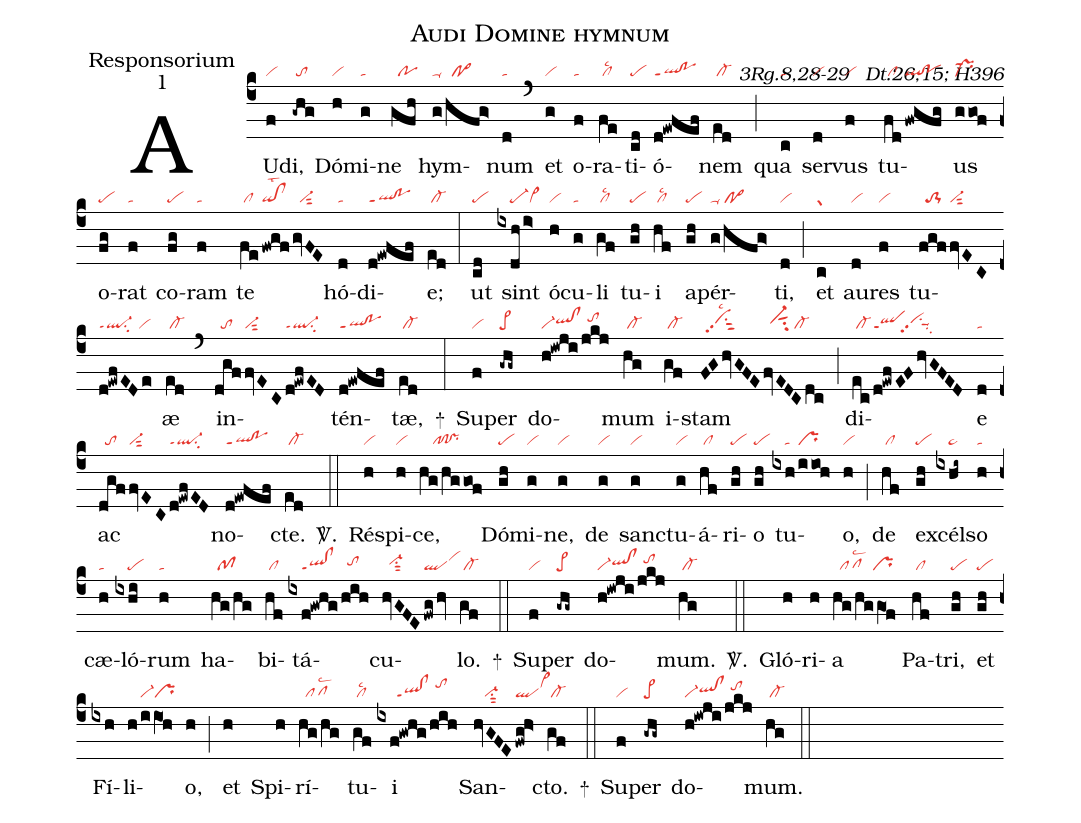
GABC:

name:Audi Domine hymnum;
office-part:Responsorium;
mode:1;
commentary:ꝶ 3Rg.8,28-29 ꝟ Dt.26,15; H396;
nabc-lines:1;
%%
(c4)
AU(f|vi)di,(-ghg|/to) Dó(h|vi)mi(g|ta)ne(gfh|//po) hym(g|ta-|/hfg>|//po>)num(d|ta) (`)
et(g|vi) o(f|ta)ra(fe|/cllsc2)ti(cd|pe)ó(d!ewfef|ql!poppt1)nem(ed|/cl-) (;)
qua(c|ta) ser(d|vi)vus(f|vi) tu(fd|/cl|fwgfg|ql!po)us(ggo!f|pr-) o(fg|pe)rat(f|ta) co(fg|pe)ram(f|ta) te(fe|/cl|fwgf|qi!cllst2|gvFE|//vi-sut2) hó(d|ta)di(d!ewfef|ql!poppt1)e;(ed|/cl-) (:)
ut(cd|pe) sint(ixdh/i>|////pe-vi>) ó(h|vi)cu(g|ta)li(gf|/cllsc2) tu(gh|pe)i(hf|/cllsc2) a(gh|pe)pér(g/hfg>|ta-/po>)ti,(d|vi) (;)
et(c|gr) au(d|vi)res(f|vi) tu(fgf|//to-1|fvEC|vi-sut2|d!ewfEDe|ql-ppt1su2/vi)æ(ed|/cl-) (`)
in(dgf|//to|fvEC|vi-sut2|d!ewfED|ql-ppt1su2)tén(d!ewfef|ql!poppt1)tæ,(ed|/cl-) +(:)
Su(f|vi)per(-ghg~|pe>) do(h!iwji|vi-qlhh!clhh|/jkj|//tohi)mum(hg|/cl-) i(gf|/cl-)stam(FGhvGFE|//vihhpp2su1sut2lsc2|fvEDCdc|//vi-hhsut1su2/cl-) (;)
di(ec|/cl-|/d!ewf|qlppt1|/EFhvGFED|//vihhpp2su1suu1su2)e(d|ta) ac(dgf|//to|fvEC|vi-sut2|d!ewfED|ql-ppt1su2) no(d!ewfef|ql!poppt1)cte.(ed|/cl-) <sp>V/</sp>.(::)
Ré(h|vi)spi(h|vi)ce,(hg/hggo!f|////pf!pr) Dó(gh|pe)mi(g|vi)ne,(g|vi) de(g|vi) san(g|vi)ctu(g|vi)á(hf|/cl)ri(gh|pe)o(gh|pe) tu(ixh|////ta|/iio!h|pr)o,(h|vi) (;)
de(hf|/cl) ex(gh|pe)cél(ixhi~|////pe~)so(h|ta)  cæ(h|ta)ló(ixhi|////pe)rum(h|ta) ha(hg/hg|//pf)bi(hf|/cl)tá(ixf!gwhg|////ql!clppt1|/hih|//tohh)cu(hvGFE|//vi-hhsu1sut2|fwg/hv|qlvihj)lo.(gf|/cl-) +(::)
Su(f|vi)per(-ghg~|pe>) do(h!iwji|vi-qlhh!clhh|/jkj|//tohi)mum.(hg|/cl-) <sp>V/</sp>.(::)
Gló(h)ri(h)a(hg/hg/gO1f|//pflsc2/pr) Pa(hf|/cl)tri,(gh|pe) et(gh|pe) Fí(ixh)li(h/iiO1h|////vi-pr)o,(h) (;)
et(h) Spi(h)rí(hg/hg|//pflsc2)tu(gf|/cllsc2)i(ixf!gwhg/hih|//////ql!clppt1/tohj) San(hvGFE|///vi-su1sut2|fwg!h>|qlvi>hj)cto.(gf|/cl-) +(::)
Su(f|vi)per(-ghg~|pe>) do(h!iwji|vi-qlhh!clhh|/jkj|//tohi)mum.(hg|/cl-) (::)
